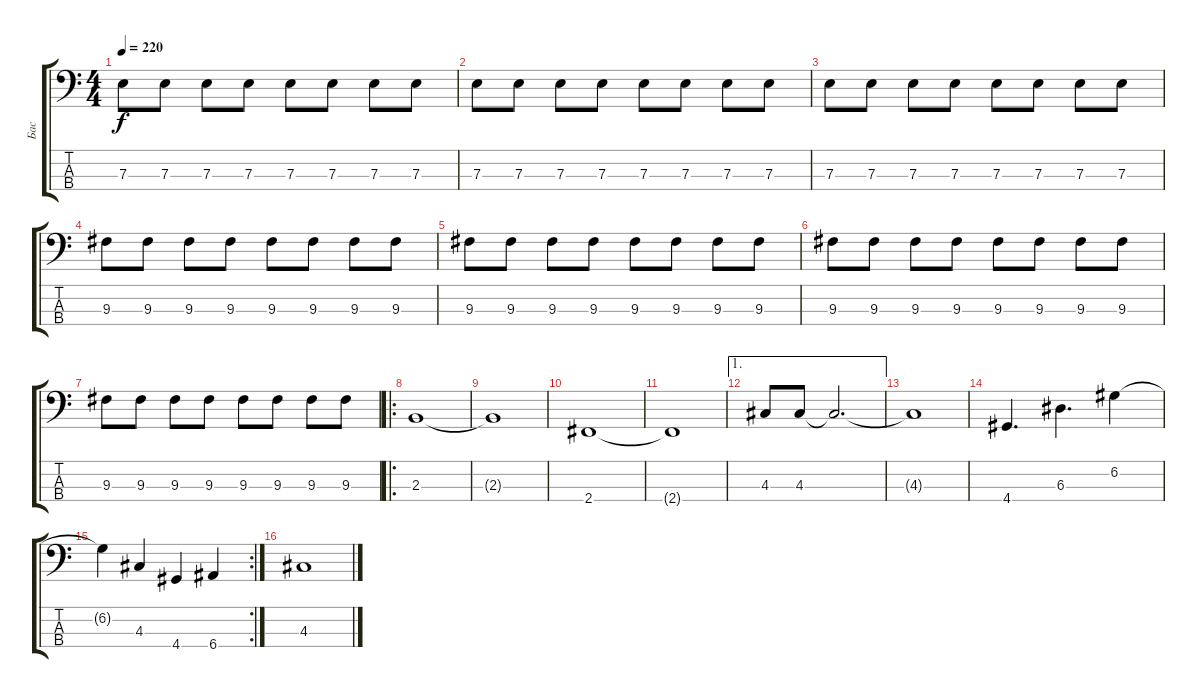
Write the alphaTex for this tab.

\track ("Бас" "Бас") {instrument electricbassfinger}
\staff {score tabs}
\tuning (G2 D2 A1 E1) {hide}
\ts (4 4)
\tempo 220
\clef f4
\ks c
7.3.8{dy f} 7.3.8 7.3.8 7.3.8 7.3.8 7.3.8 7.3.8 7.3.8 |
7.3.8 7.3.8 7.3.8 7.3.8 7.3.8 7.3.8 7.3.8 7.3.8 |
7.3.8 7.3.8 7.3.8 7.3.8 7.3.8 7.3.8 7.3.8 7.3.8 |
9.3.8 9.3.8 9.3.8 9.3.8 9.3.8 9.3.8 9.3.8 9.3.8 |
9.3.8 9.3.8 9.3.8 9.3.8 9.3.8 9.3.8 9.3.8 9.3.8 |
9.3.8 9.3.8 9.3.8 9.3.8 9.3.8 9.3.8 9.3.8 9.3.8 |
9.3.8 9.3.8 9.3.8 9.3.8 9.3.8 9.3.8 9.3.8 9.3.8 |
\ro
2.3.1 |
2.3{t}.1 |
2.4.1 |
2.4{t}.1 |
\ae 1
4.3.8 4.3.8 4.3{t}.2{d} |
4.3{t}.1 |
4.4.4{d} 6.3.4{d} 6.2.4 |
\rc 2
6.2{t}.4 4.3.4 4.4.4 6.4.4 |
4.3.1
